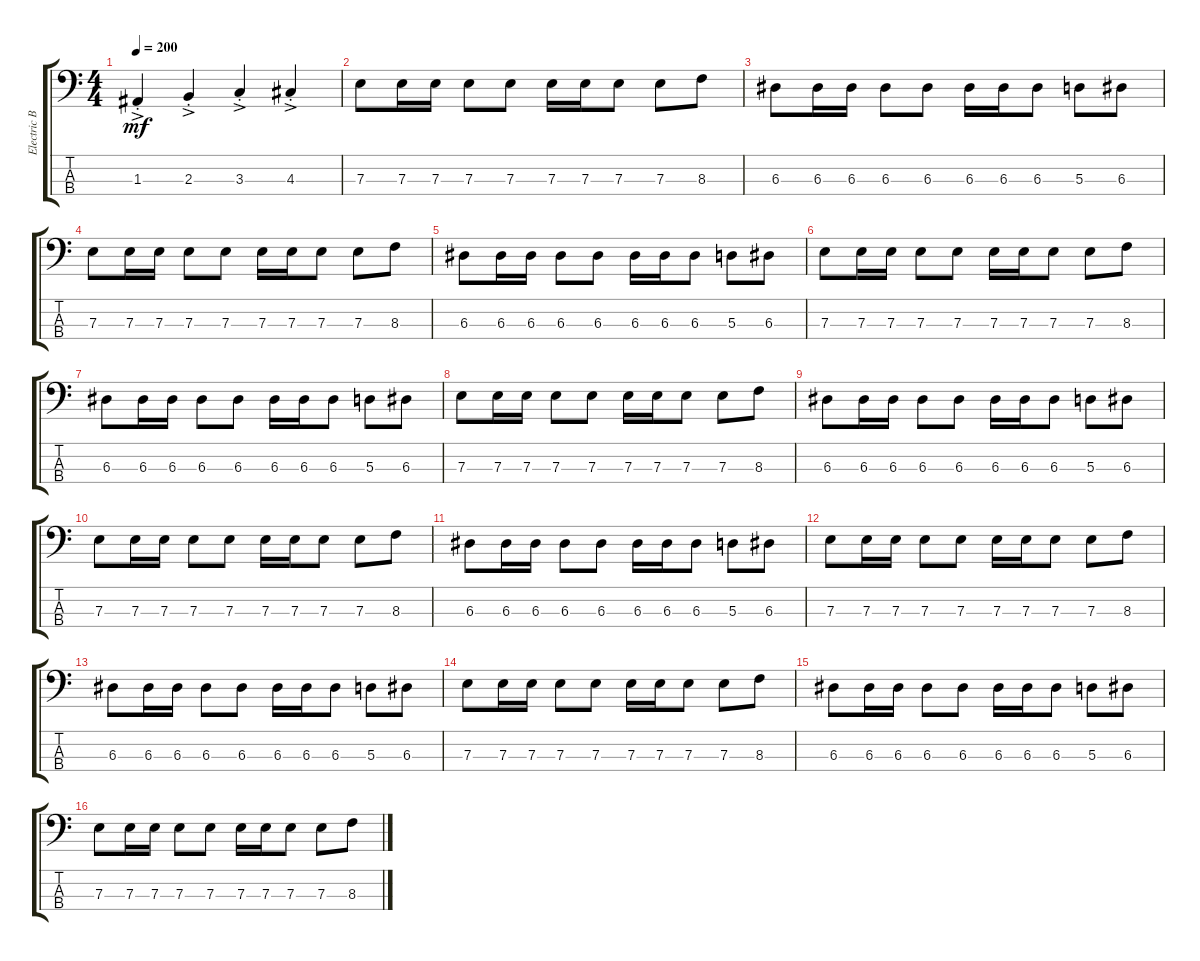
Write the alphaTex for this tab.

\track ("Electric Bass" "Electric B") {instrument electricbassfinger}
\staff {score tabs}
\tuning (G2 D2 A1 E1) {hide}
\ts (4 4)
\tempo 200
\clef f4
\ks c
1.3{ac st}.4{dy mf} 2.3{ac st}.4 3.3{ac st}.4 4.3{ac st}.4 |
7.3.8 7.3.16 7.3.16 7.3.8 7.3.8 7.3.16 7.3.16 7.3.8 7.3.8 8.3.8 |
6.3.8 6.3.16 6.3.16 6.3.8 6.3.8 6.3.16 6.3.16 6.3.8 5.3.8 6.3.8 |
7.3.8 7.3.16 7.3.16 7.3.8 7.3.8 7.3.16 7.3.16 7.3.8 7.3.8 8.3.8 |
6.3.8 6.3.16 6.3.16 6.3.8 6.3.8 6.3.16 6.3.16 6.3.8 5.3.8 6.3.8 |
7.3.8 7.3.16 7.3.16 7.3.8 7.3.8 7.3.16 7.3.16 7.3.8 7.3.8 8.3.8 |
6.3.8 6.3.16 6.3.16 6.3.8 6.3.8 6.3.16 6.3.16 6.3.8 5.3.8 6.3.8 |
7.3.8 7.3.16 7.3.16 7.3.8 7.3.8 7.3.16 7.3.16 7.3.8 7.3.8 8.3.8 |
6.3.8 6.3.16 6.3.16 6.3.8 6.3.8 6.3.16 6.3.16 6.3.8 5.3.8 6.3.8 |
7.3.8 7.3.16 7.3.16 7.3.8 7.3.8 7.3.16 7.3.16 7.3.8 7.3.8 8.3.8 |
6.3.8 6.3.16 6.3.16 6.3.8 6.3.8 6.3.16 6.3.16 6.3.8 5.3.8 6.3.8 |
7.3.8 7.3.16 7.3.16 7.3.8 7.3.8 7.3.16 7.3.16 7.3.8 7.3.8 8.3.8 |
6.3.8 6.3.16 6.3.16 6.3.8 6.3.8 6.3.16 6.3.16 6.3.8 5.3.8 6.3.8 |
7.3.8 7.3.16 7.3.16 7.3.8 7.3.8 7.3.16 7.3.16 7.3.8 7.3.8 8.3.8 |
6.3.8 6.3.16 6.3.16 6.3.8 6.3.8 6.3.16 6.3.16 6.3.8 5.3.8 6.3.8 |
7.3.8 7.3.16 7.3.16 7.3.8 7.3.8 7.3.16 7.3.16 7.3.8 7.3.8 8.3.8
